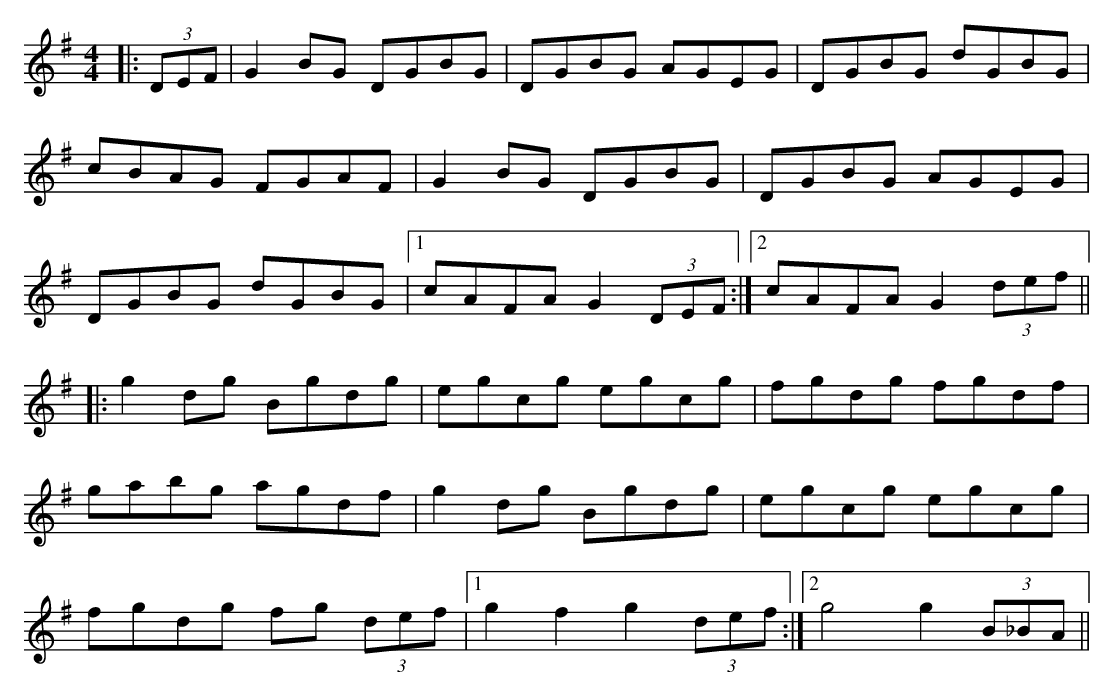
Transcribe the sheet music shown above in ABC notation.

X:1
M:4/4
K:G
|:(3DEF|G2BG DGBG|DGBG AGEG|DGBG dGBG|
cBAG FGAF|G2BG DGBG|DGBG AGEG|
DGBG dGBG|1 cAFA G2 (3DEF:|2 cAFA G2 (3def||
|:g2dg Bgdg|egcg egcg|fgdg fgdf|
gabg agdf|g2dg Bgdg|egcg egcg|
fgdg fg (3def|1 g2f2 g2 (3def:|2 g4 g2 (3B_BA||
